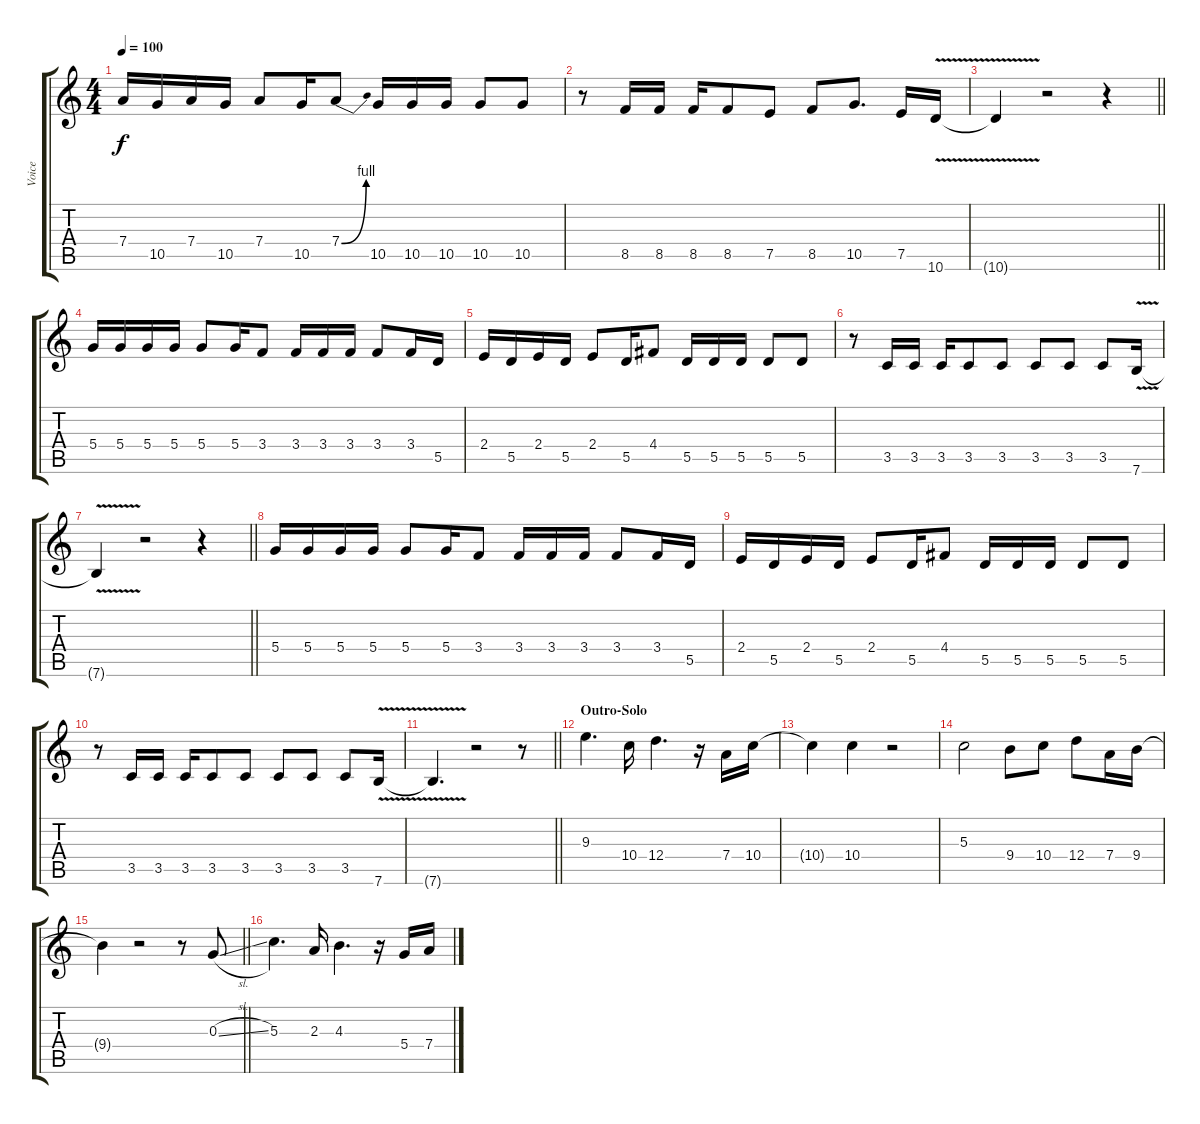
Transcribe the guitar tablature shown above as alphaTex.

\track ("Voice" "Voice") {instrument contrabass}
\staff {score tabs}
\tuning (E4 B3 G3 D3 A2 E2) {hide}
\ts (4 4)
\tempo 100
\clef g2
\ks c
7.4.16{dy f} 10.5.16 7.4.16 10.5.16 7.4.8 10.5.16 7.4{be (bend 0 0 60 4)}.8 10.5.16 10.5.16 10.5.16 10.5.8 10.5.8 |
r.8 8.5.16 8.5.16 8.5.16 8.5.8 7.5.8 8.5.8 10.5.8{d} 7.5.16 10.6{v}.16 |
\barLineRight lightlight
10.6{t}.4 r.2 r.4 |
5.4.16{volume 7} 5.4.16 5.4.16 5.4.16 5.4.8 5.4.16 3.4.8 3.4.16 3.4.16 3.4.16 3.4.8 3.4.16 5.5.16 |
2.4.16 5.5.16 2.4.16 5.5.16 2.4.8 5.5.16 4.4.8 5.5.16 5.5.16 5.5.16 5.5.8 5.5.8 |
r.8 3.5.16 3.5.16 3.5.16 3.5.8 3.5.8 3.5.8 3.5.8 3.5.8 7.6{v}.16 |
\barLineRight lightlight
7.6{t}.4 r.2 r.4 |
5.4.16{volume 6} 5.4.16 5.4.16 5.4.16 5.4.8 5.4.16 3.4.8 3.4.16 3.4.16 3.4.16 3.4.8 3.4.16 5.5.16 |
2.4.16 5.5.16 2.4.16 5.5.16 2.4.8 5.5.16 4.4.8 5.5.16 5.5.16 5.5.16 5.5.8 5.5.8 |
r.8 3.5.16 3.5.16 3.5.16 3.5.8 3.5.8 3.5.8 3.5.8 3.5.8 7.6{v}.16 |
\barLineRight lightlight
7.6{t}.4{d} r.2 r.8 |
\section ("" "Outro-Solo")
9.3.4{d volume 14} 10.4.16 12.4.4{d} r.16 7.4.16 10.4.16 |
10.4{t}.4 10.4.4 r.2 |
5.3.2 9.4.8 10.4.8 12.4.8 7.4.16 9.4.16 |
\barLineRight lightlight
9.4{t}.4 r.2 r.8 0.3{sl}.8 |
5.3.4{d volume 14} 2.3.16 4.3.4{d} r.16 5.4.16 7.4.16
